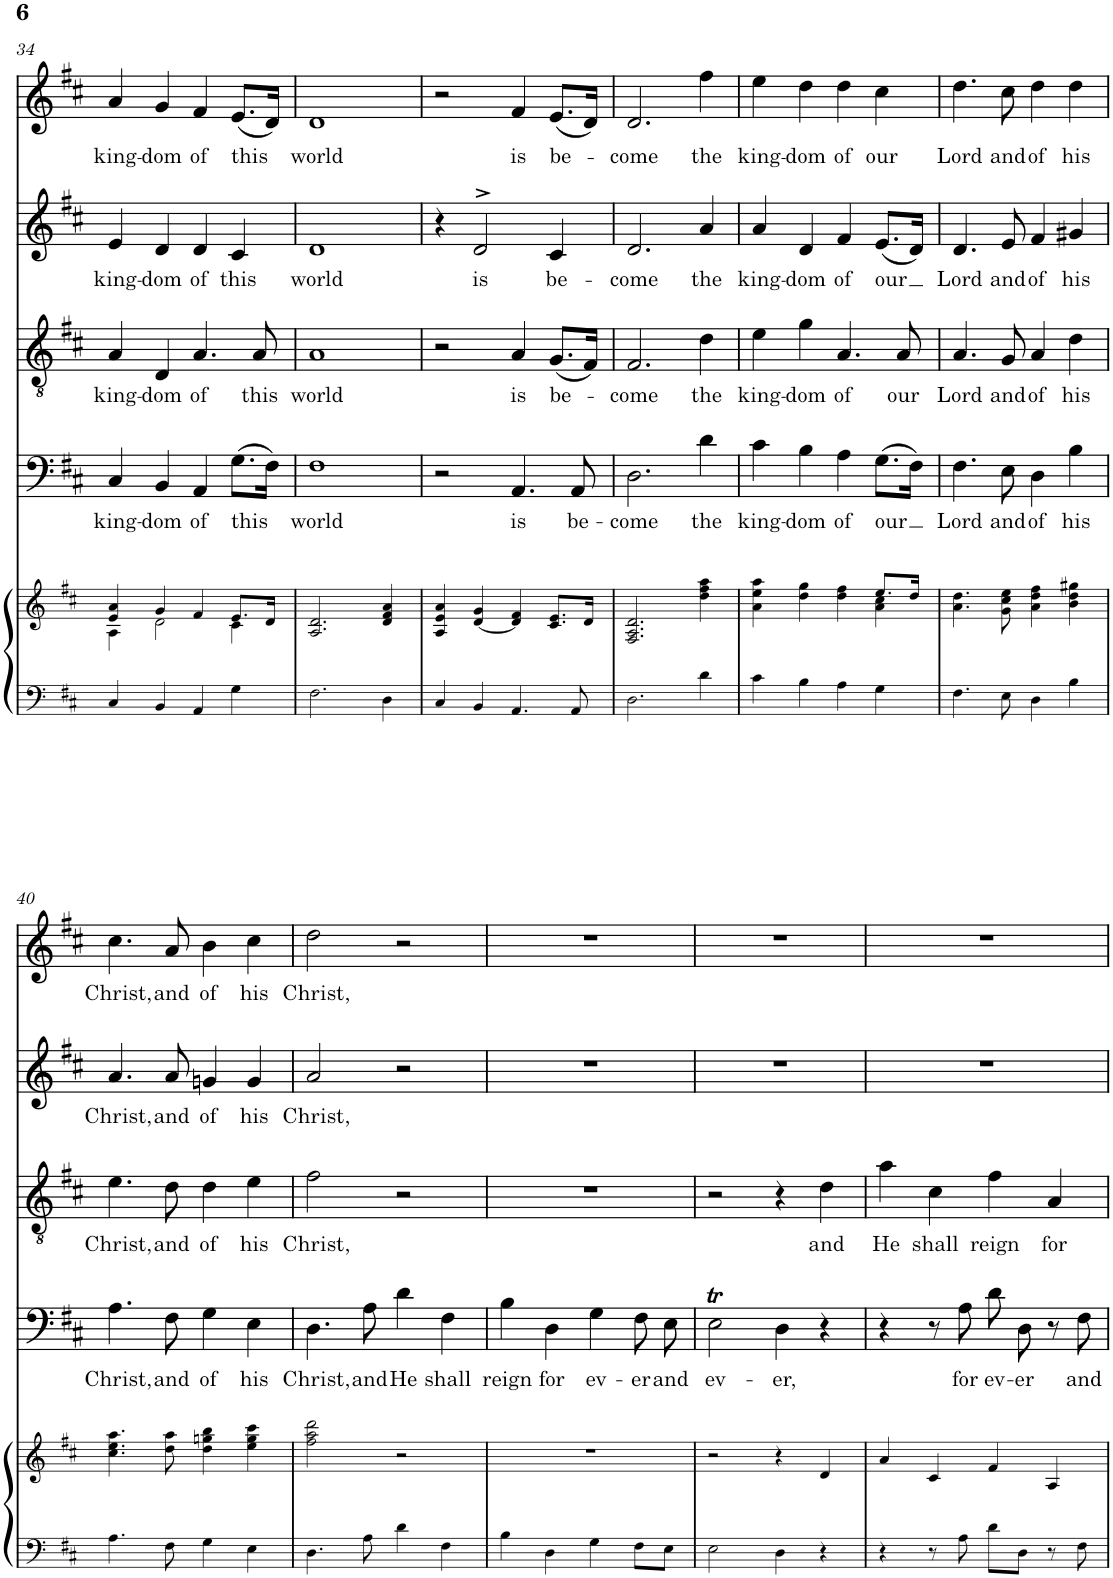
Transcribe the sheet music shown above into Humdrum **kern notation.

**kern	**kern	**kern	**text	**kern	**text	**kern	**text	**kern	**text
*part5	*part5	*part4	*part4	*part3	*part3	*part2	*part2	*part1	*part1
*staff6	*staff5	*staff4	*staff4	*staff3	*staff3	*staff2	*staff2	*staff1	*staff1
*I"Track 5	*	*I"Basso	*	*I"Tenore	*	*I"Alto	*	*I"Canto	*
!!LO:PB:g=z
*clefF4	*clefG2	*clefF4	*	*clefGv2	*	*clefG2	*	*clefG2	*
*k[f#c#]	*k[f#c#]	*k[f#c#]	*	*k[f#c#]	*	*k[f#c#]	*	*k[f#c#]	*
*D:	*D:	*D:	*	*D:	*	*D:	*	*D:	*
*M4/4	*M4/4	*M4/4	*	*M4/4	*	*M4/4	*	*M4/4	*
*met(c)	*met(c)	*met(c)	*	*met(c)	*	*met(c)	*	*met(c)	*
=34	=34	=34	=34	=34	=34	=34	=34	=34	=34
*	*^	*	*	*	*	*	*	*	*
!	!	!	!	!LO:LY:b	!	!LO:LY:b	!	!LO:LY:b	!	!LO:LY:b
4C/	4e-/ 4a-/	4A-\	4C/	king-	4A-/	king-	4e-/	king-	4a-/	king-
!	!	!	!	!LO:LY:b	!	!LO:LY:b	!	!LO:LY:b	!	!LO:LY:b
4BB-/	4g-/	2d-\	4BB-/	-dom	4D-/	-dom	4d-/	-dom	4g-/	-dom
!	!	!	!	!LO:LY:b	!	!LO:LY:b	!	!LO:LY:b	!	!LO:LY:b
4AA-/	4f/	.	4AA-/	of	4.A-/	of	4d-/	of	4f/	of
!	!	!	!	!LO:LY:b	!	!	!	!LO:LY:b	!	!LO:LY:b
4G-\	8.e-/L	4c\	(8.G-\L	this	.	.	4c/	this	(8.e-/L	this
!	!	!	!	!	!	!LO:LY:b	!	!	!	!
.	.	.	.	.	8A-/	this	.	.	.	.
.	16d-/Jk	.	16F\Jk)	.	.	.	.	.	16d-/Jk)	.
*	*v	*v	*	*	*	*	*	*	*	*
=35	=35	=35	=35	=35	=35	=35	=35	=35	=35
!	!	!	!LO:LY:b	!	!LO:LY:b	!	!LO:LY:b	!	!LO:LY:b
2.F\	2.A-/ 2.d-/	1F	world	1A-	world	1d-	world	1d-	world
4D-\	4d-/ 4f/ 4a-/	.	.	.	.	.	.	.	.
=36	=36	=36	=36	=36	=36	=36	=36	=36	=36
4C/	4A-/ 4e-/ 4a-/	2r	.	2r	.	4r	.	2r	.
!	!	!	!	!	!	!	!LO:LY:b	!	!
4BB-/	[4d-/ 4g-/	.	.	.	.	2d-^>/	is	.	.
!	!	!	!LO:LY:b	!	!LO:LY:b	!	!	!	!LO:LY:b
4.AA-/	4d-/] 4f/	4.AA-/	is	4A-/	is	.	.	4f/	is
!	!	!	!	!	!LO:LY:b	!	!LO:LY:b	!	!LO:LY:b
.	8.c/ 8.e-/L	.	.	(8.G-/L	be-	4c/	be-	(8.e-/L	be-
!	!	!	!LO:LY:b	!	!	!	!	!	!
8AA-/	.	8AA-/	be-	.	.	.	.	.	.
.	16d-/Jk	.	.	16F/Jk)	.	.	.	16d-/Jk)	.
=37	=37	=37	=37	=37	=37	=37	=37	=37	=37
!	!	!	!LO:LY:b	!	!LO:LY:b	!	!LO:LY:b	!	!LO:LY:b
2.D-\	2.F/ 2.A-/ 2.d-/	2.D-\	-come	2.F/	come	2.d-/	-come	2.d-/	come
!	!	!	!LO:LY:b	!	!LO:LY:b	!	!LO:LY:b	!	!LO:LY:b
4d-\	4dd-\ 4ff\ 4aa-\	4d-\	the	4d-\	the	4a-/	the	4ff\	the
=38	=38	=38	=38	=38	=38	=38	=38	=38	=38
*	*^	*	*	*	*	*	*	*	*
!	!	!	!	!LO:LY:b	!	!LO:LY:b	!	!LO:LY:b	!	!LO:LY:b
4c\	4a-\ 4ee-\ 4aa-\	2.ryy	4c\	king-	4e-\	king-	4a-/	king-	4ee-\	king-
!	!	!	!	!LO:LY:b	!	!LO:LY:b	!	!LO:LY:b	!	!LO:LY:b
4B-\	4dd-\ 4gg-\	.	4B-\	-dom	4g-\	-dom	4d-/	-dom	4dd-\	-dom
!	!	!	!	!LO:LY:b	!	!LO:LY:b	!	!LO:LY:b	!	!LO:LY:b
4A-\	4dd-\ 4ff\	.	4A-\	of	4.A-/	of	4f/	of	4dd-\	of
!	!	!	!	!LO:LY:b	!	!	!	!LO:LY:b	!	!LO:LY:b
4G-\	4a-\ 4cc\	8.ee-/L	(8.G-\L	our	.	.	(8.e-/L	our	4cc\	our
!	!	!	!	!	!	!LO:LY:b	!	!	!	!
.	.	.	.	.	8A-/	our	.	.	.	.
.	.	16dd-/Jk	16F\Jk)	.	.	.	16d-/Jk)	.	.	.
=39	=39	=39	=39	=39	=39	=39	=39	=39	=39	=39
!	!	!	!	!LO:LY:b	!	!LO:LY:b	!	!LO:LY:b	!	!LO:LY:b
*	*v	*v	*	*	*	*	*	*	*	*
4.F\	4.a-\ 4.dd-\	4.F\	Lord	4.A-/	Lord	4.d-/	Lord	4.dd-\	Lord
!	!	!	!LO:LY:b	!	!LO:LY:b	!	!LO:LY:b	!	!LO:LY:b
8E-\	8g-\ 8cc\ 8ee-\	8E-\	and	8G-/	and	8e-/	and	8cc\	and
!	!	!	!LO:LY:b	!	!LO:LY:b	!	!LO:LY:b	!	!LO:LY:b
4D-\	4a-\ 4dd-\ 4ff\	4D-\	of	4A-/	of	4f/	of	4dd-\	of
!	!	!	!LO:LY:b	!	!LO:LY:b	!	!LO:LY:b	!	!LO:LY:b
4B-\	4b-\ 4dd-\ 4ggn\	4B-\	his	4d-\	his	4gn/	his	4dd-\	his
!!LO:LB:g=z
=40	=40	=40	=40	=40	=40	=40	=40	=40	=40
!	!	!	!LO:LY:b	!	!LO:LY:b	!	!LO:LY:b	!	!LO:LY:b
4.A-\	4.cc\ 4.ee-\ 4.aa-\	4.A-\	Christ,	4.e-\	Christ,	4.a-/	Christ,	4.cc\	Christ,
!	!	!	!LO:LY:b	!	!LO:LY:b	!	!LO:LY:b	!	!LO:LY:b
8F\	8dd-\ 8aa-\	8F\	and	8d-\	and	8a-/	and	8a-/	and
!	!	!	!LO:LY:b	!	!LO:LY:b	!	!LO:LY:b	!	!LO:LY:b
4G-\	4dd-\ 4gg-X\ 4bb-\	4G-\	of	4d-\	of	4g-X/	of	4b-\	of
!	!	!	!LO:LY:b	!	!LO:LY:b	!	!LO:LY:b	!	!LO:LY:b
4E-\	4ee-\ 4gg-\ 4ccc\	4E-\	his	4e-\	his	4g-/	his	4cc\	his
=41	=41	=41	=41	=41	=41	=41	=41	=41	=41
!	!	!	!LO:LY:b	!	!LO:LY:b	!	!LO:LY:b	!	!LO:LY:b
4.D-\	2ff\ 2aa-\ 2ddd-\	4.D-\	Christ,	2f\	Christ,	2a-/	Christ,	2dd-\	Christ,
!	!	!	!LO:LY:b	!	!	!	!	!	!
8A-\	.	8A-\	and	.	.	.	.	.	.
!	!	!	!LO:LY:b	!	!	!	!	!	!
4d-\	2r	4d-\	He	2r	.	2r	.	2r	.
!	!	!	!LO:LY:b	!	!	!	!	!	!
4F\	.	4F\	shall	.	.	.	.	.	.
=42	=42	=42	=42	=42	=42	=42	=42	=42	=42
!	!	!	!LO:LY:b	!	!	!	!	!	!
4B-\	1r	4B-\	reign	1r	.	1r	.	1r	.
!	!	!	!LO:LY:b	!	!	!	!	!	!
4D-\	.	4D-\	for	.	.	.	.	.	.
!	!	!	!LO:LY:b	!	!	!	!	!	!
4G-\	.	4G-\	ev-	.	.	.	.	.	.
!	!	!	!LO:LY:b	!	!	!	!	!	!
8F\L	.	8F\	-er	.	.	.	.	.	.
!	!	!	!LO:LY:b	!	!	!	!	!	!
8E-\J	.	8E-\	and	.	.	.	.	.	.
=43	=43	=43	=43	=43	=43	=43	=43	=43	=43
!	!	!	!LO:LY:b	!	!	!	!	!	!
2E-\	2r	2E-T\	ev-	2r	.	1r	.	1r	.
!	!	!	!LO:LY:b	!	!	!	!	!	!
4D-\	4r	4D-\	-er,	4r	.	.	.	.	.
!	!	!	!	!	!LO:LY:b	!	!	!	!
4r	4d-/	4r	.	4d-\	and	.	.	.	.
=44	=44	=44	=44	=44	=44	=44	=44	=44	=44
!	!	!	!	!	!LO:LY:b	!	!	!	!
4r	4a-/	4r	.	4a-\	He	1r	.	1r	.
!	!	!	!	!	!LO:LY:b	!	!	!	!
8r	4c/	8r	.	4c\	shall	.	.	.	.
!	!	!	!LO:LY:b	!	!	!	!	!	!
8A-\	.	8A-\	for	.	.	.	.	.	.
!	!	!	!LO:LY:b	!	!LO:LY:b	!	!	!	!
8d-\L	4f/	8d-\	ev-	4f\	reign	.	.	.	.
!	!	!	!LO:LY:b	!	!	!	!	!	!
8D-\J	.	8D-\	-er	.	.	.	.	.	.
!	!	!	!	!	!LO:LY:b	!	!	!	!
8r	4A-/	8r	.	4A-/	for	.	.	.	.
!	!	!	!LO:LY:b	!	!	!	!	!	!
8F\	.	8F\	and	.	.	.	.	.	.
=	=	=	=	=	=	=	=	=	=
*-	*-	*-	*-	*-	*-	*-	*-	*-	*-
